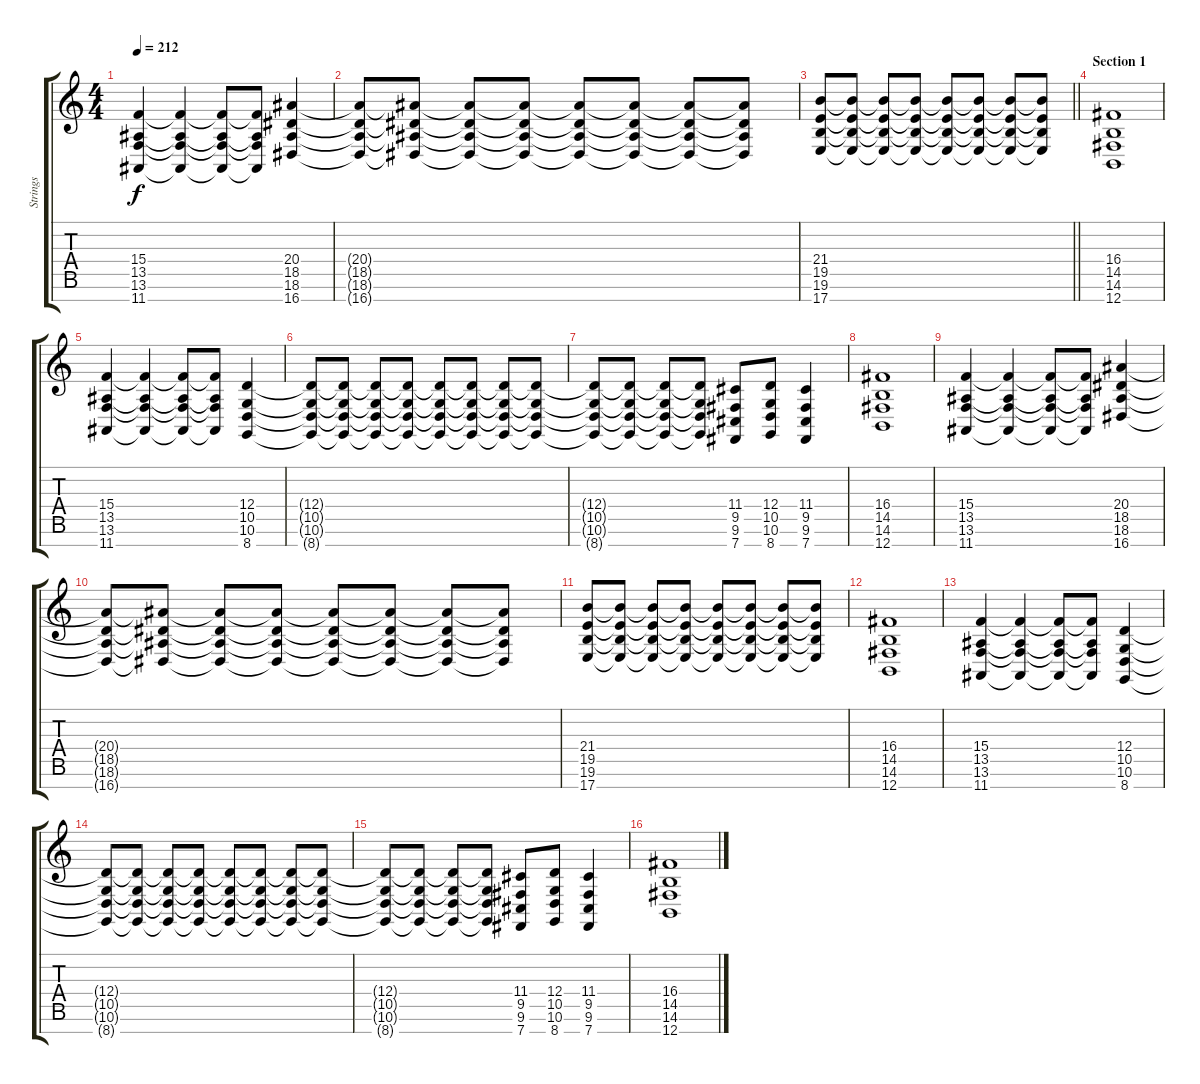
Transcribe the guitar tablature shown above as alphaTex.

\track ("Strings" "Strings") {instrument tremolostrings}
\staff {score tabs}
\tuning (E4 B3 G3 D3 A2 E2 B1) {hide}
\ts (4 4)
\tempo 212
\clef g2
\ks c
(15.4 13.5 13.6 11.7).4{dy f} (15.4{t} 13.5{t} 13.6{t} 11.7{t}).4 (15.4{t} 13.5{t} 13.6{t} 11.7{t}).8 (15.4{t} 13.5{t} 13.6{t} 11.7{t}).8 (20.4 18.5 18.6 16.7).4 |
(20.4{t} 18.5{t} 18.6{t} 16.7{t}).8 (20.4{t} 18.5{t} 18.6{t} 16.7{t}).8 (20.4{t} 18.5{t} 18.6{t} 16.7{t}).8 (20.4{t} 18.5{t} 18.6{t} 16.7{t}).8 (20.4{t} 18.5{t} 18.6{t} 16.7{t}).8 (20.4{t} 18.5{t} 18.6{t} 16.7{t}).8 (20.4{t} 18.5{t} 18.6{t} 16.7{t}).8 (20.4{t} 18.5{t} 18.6{t} 16.7{t}).8 |
\barLineRight lightlight
(21.4 19.5 19.6 17.7).8 (21.4{t} 19.5{t} 19.6{t} 17.7{t}).8 (21.4{t} 19.5{t} 19.6{t} 17.7{t}).8 (21.4{t} 19.5{t} 19.6{t} 17.7{t}).8 (21.4{t} 19.5{t} 19.6{t} 17.7{t}).8 (21.4{t} 19.5{t} 19.6{t} 17.7{t}).8 (21.4{t} 19.5{t} 19.6{t} 17.7{t}).8 (21.4{t} 19.5{t} 19.6{t} 17.7{t}).8 |
\section ("" "Section 1")
(16.4 14.5 14.6 12.7).1 |
(15.4 13.5 13.6 11.7).4 (15.4{t} 13.5{t} 13.6{t} 11.7{t}).4 (15.4{t} 13.5{t} 13.6{t} 11.7{t}).8 (15.4{t} 13.5{t} 13.6{t} 11.7{t}).8 (12.4 10.5 10.6 8.7).4 |
(12.4{t} 10.5{t} 10.6{t} 8.7{t}).8 (12.4{t} 10.5{t} 10.6{t} 8.7{t}).8 (12.4{t} 10.5{t} 10.6{t} 8.7{t}).8 (12.4{t} 10.5{t} 10.6{t} 8.7{t}).8 (12.4{t} 10.5{t} 10.6{t} 8.7{t}).8 (12.4{t} 10.5{t} 10.6{t} 8.7{t}).8 (12.4{t} 10.5{t} 10.6{t} 8.7{t}).8 (12.4{t} 10.5{t} 10.6{t} 8.7{t}).8 |
(12.4{t} 10.5{t} 10.6{t} 8.7{t}).8 (12.4{t} 10.5{t} 10.6{t} 8.7{t}).8 (12.4{t} 10.5{t} 10.6{t} 8.7{t}).8 (12.4{t} 10.5{t} 10.6{t} 8.7{t}).8 (11.4 9.5 9.6 7.7).8 (12.4 10.5 10.6 8.7).8 (11.4 9.5 9.6 7.7).4 |
(16.4 14.5 14.6 12.7).1 |
(15.4 13.5 13.6 11.7).4 (15.4{t} 13.5{t} 13.6{t} 11.7{t}).4 (15.4{t} 13.5{t} 13.6{t} 11.7{t}).8 (15.4{t} 13.5{t} 13.6{t} 11.7{t}).8 (20.4 18.5 18.6 16.7).4 |
(20.4{t} 18.5{t} 18.6{t} 16.7{t}).8 (20.4{t} 18.5{t} 18.6{t} 16.7{t}).8 (20.4{t} 18.5{t} 18.6{t} 16.7{t}).8 (20.4{t} 18.5{t} 18.6{t} 16.7{t}).8 (20.4{t} 18.5{t} 18.6{t} 16.7{t}).8 (20.4{t} 18.5{t} 18.6{t} 16.7{t}).8 (20.4{t} 18.5{t} 18.6{t} 16.7{t}).8 (20.4{t} 18.5{t} 18.6{t} 16.7{t}).8 |
(21.4 19.5 19.6 17.7).8 (21.4{t} 19.5{t} 19.6{t} 17.7{t}).8 (21.4{t} 19.5{t} 19.6{t} 17.7{t}).8 (21.4{t} 19.5{t} 19.6{t} 17.7{t}).8 (21.4{t} 19.5{t} 19.6{t} 17.7{t}).8 (21.4{t} 19.5{t} 19.6{t} 17.7{t}).8 (21.4{t} 19.5{t} 19.6{t} 17.7{t}).8 (21.4{t} 19.5{t} 19.6{t} 17.7{t}).8 |
(16.4 14.5 14.6 12.7).1 |
(15.4 13.5 13.6 11.7).4 (15.4{t} 13.5{t} 13.6{t} 11.7{t}).4 (15.4{t} 13.5{t} 13.6{t} 11.7{t}).8 (15.4{t} 13.5{t} 13.6{t} 11.7{t}).8 (12.4 10.5 10.6 8.7).4 |
(12.4{t} 10.5{t} 10.6{t} 8.7{t}).8 (12.4{t} 10.5{t} 10.6{t} 8.7{t}).8 (12.4{t} 10.5{t} 10.6{t} 8.7{t}).8 (12.4{t} 10.5{t} 10.6{t} 8.7{t}).8 (12.4{t} 10.5{t} 10.6{t} 8.7{t}).8 (12.4{t} 10.5{t} 10.6{t} 8.7{t}).8 (12.4{t} 10.5{t} 10.6{t} 8.7{t}).8 (12.4{t} 10.5{t} 10.6{t} 8.7{t}).8 |
(12.4{t} 10.5{t} 10.6{t} 8.7{t}).8 (12.4{t} 10.5{t} 10.6{t} 8.7{t}).8 (12.4{t} 10.5{t} 10.6{t} 8.7{t}).8 (12.4{t} 10.5{t} 10.6{t} 8.7{t}).8 (11.4 9.5 9.6 7.7).8 (12.4 10.5 10.6 8.7).8 (11.4 9.5 9.6 7.7).4 |
(16.4 14.5 14.6 12.7).1
